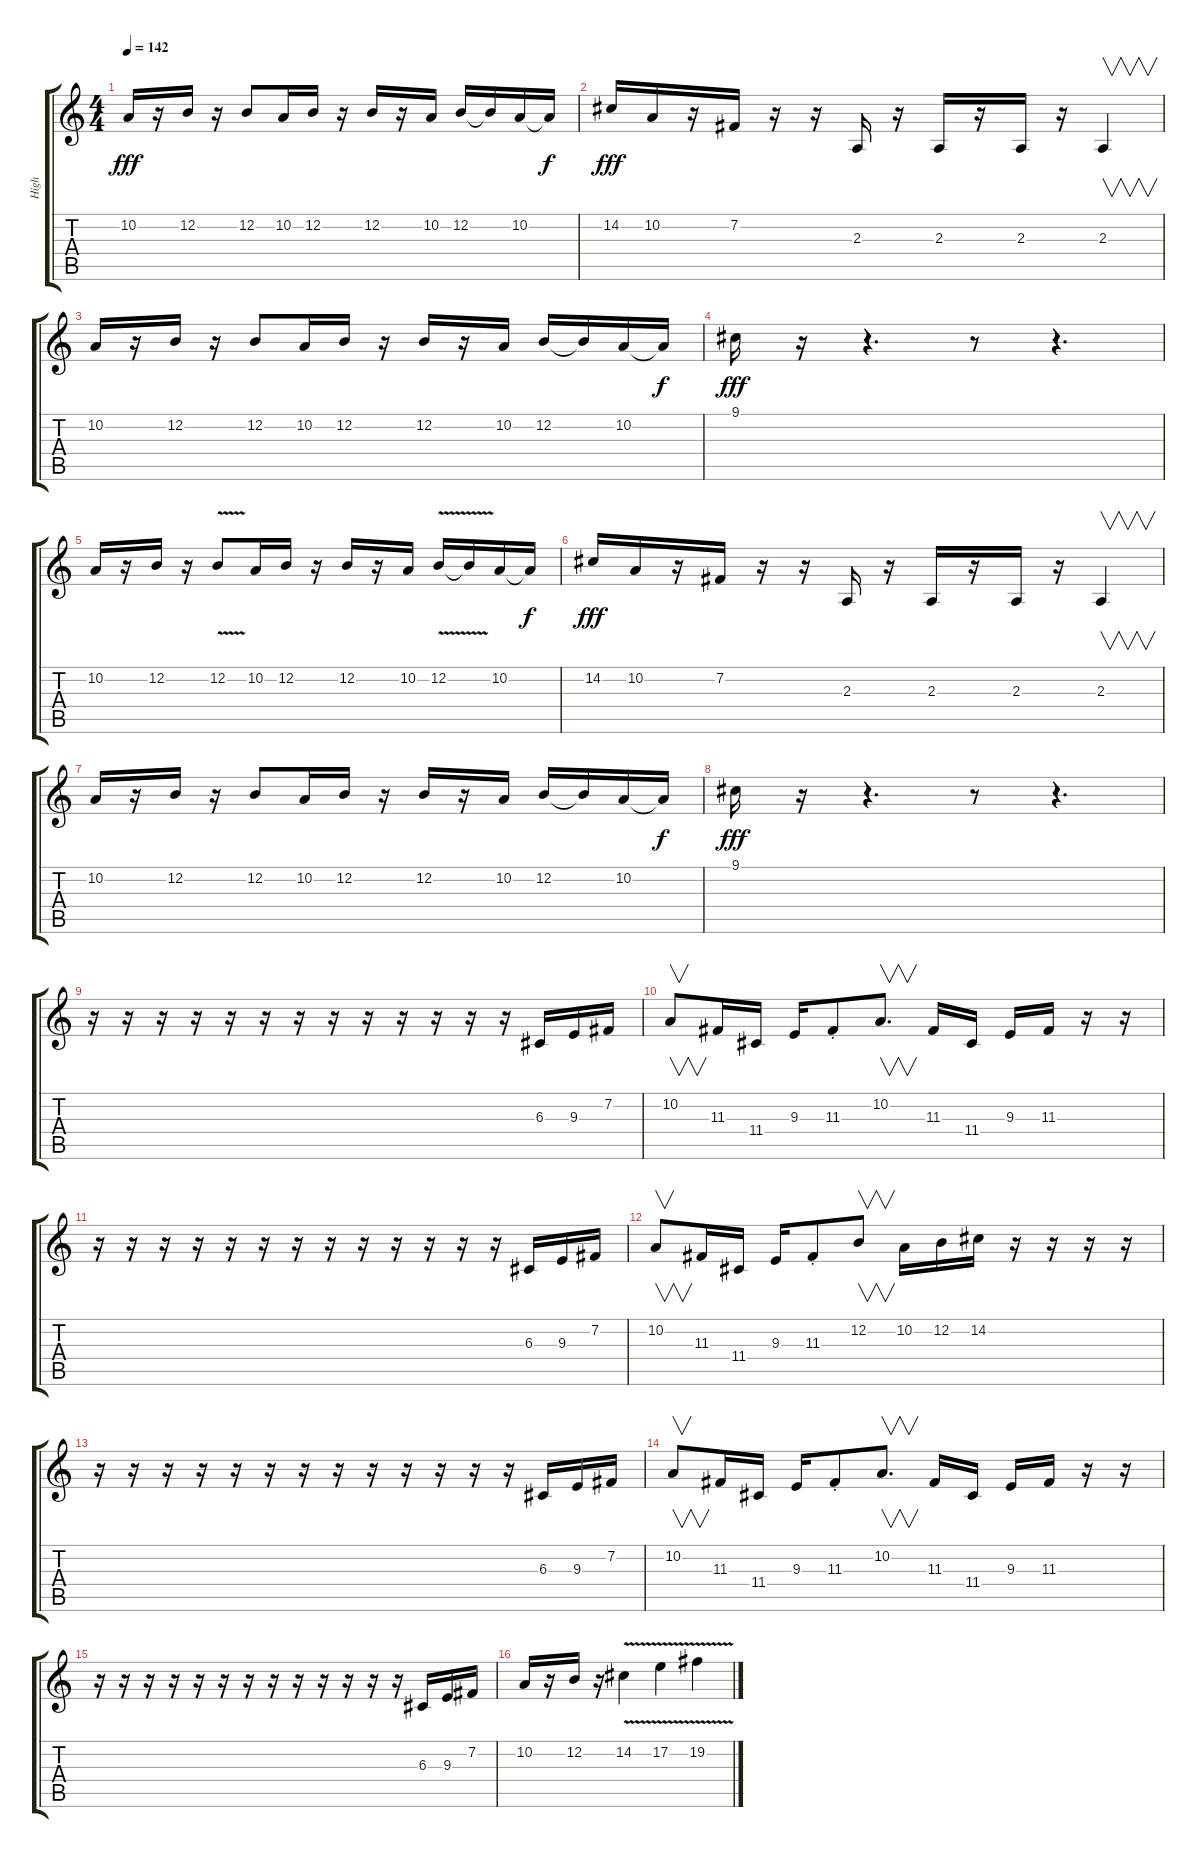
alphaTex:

\track ("High" "High") {instrument lead8bassandlead}
\staff {score tabs}
\tuning (E4 B3 G3 D3 A2 E2) {hide}
\ts (4 4)
\tempo 142
\clef g2
\ks c
10.2.16{dy fff} r.16 12.2.16 r.16 12.2.8 10.2.16 12.2.16 r.16 12.2.16 r.16 10.2.16 12.2.16 12.2{t}.16 10.2.16 10.2{t}.16{dy f} |
14.2.16{dy fff} 10.2.16 r.16 7.2.16 r.16 r.16 2.3.16 r.16 2.3.16 r.16 2.3.16 r.16 2.3.4{v} |
10.2.16 r.16 12.2.16 r.16 12.2.8 10.2.16 12.2.16 r.16 12.2.16 r.16 10.2.16 12.2.16 12.2{t}.16 10.2.16 10.2{t}.16{dy f} |
9.1.16{dy fff} r.16 r.4{d} r.8 r.4{d} |
10.2.16 r.16 12.2.16 r.16 12.2{v}.8 10.2.16 12.2.16 r.16 12.2.16 r.16 10.2.16 12.2{v}.16 12.2{t}.16 10.2.16 10.2{t}.16{dy f} |
14.2.16{dy fff} 10.2.16 r.16 7.2.16 r.16 r.16 2.3.16 r.16 2.3.16 r.16 2.3.16 r.16 2.3.4{v} |
10.2.16 r.16 12.2.16 r.16 12.2.8 10.2.16 12.2.16 r.16 12.2.16 r.16 10.2.16 12.2.16 12.2{t}.16 10.2.16 10.2{t}.16{dy f} |
9.1.16{dy fff} r.16 r.4{d} r.8 r.4{d} |
r.16 r.16 r.16 r.16 r.16 r.16 r.16 r.16 r.16 r.16 r.16 r.16 r.16 6.3.16 9.3.16 7.2.16 |
10.2.8{v} 11.3.16 11.4.16 9.3.16 11.3{st}.8 10.2.8{v d} 11.3.16 11.4.16 9.3.16 11.3.16 r.16 r.16 |
r.16 r.16 r.16 r.16 r.16 r.16 r.16 r.16 r.16 r.16 r.16 r.16 r.16 6.3.16 9.3.16 7.2.16 |
10.2.8{v} 11.3.16 11.4.16 9.3.16 11.3{st}.8 12.2.8{v} 10.2.16 12.2.16 14.2.16 r.16 r.16 r.16 r.16 |
r.16 r.16 r.16 r.16 r.16 r.16 r.16 r.16 r.16 r.16 r.16 r.16 r.16 6.3.16 9.3.16 7.2.16 |
10.2.8{v} 11.3.16 11.4.16 9.3.16 11.3{st}.8 10.2.8{v d} 11.3.16 11.4.16 9.3.16 11.3.16 r.16 r.16 |
r.16 r.16 r.16 r.16 r.16 r.16 r.16 r.16 r.16 r.16 r.16 r.16 r.16 6.3.16 9.3.16 7.2.16 |
10.2.16 r.16 12.2.16 r.16 14.2{v}.4 17.2{v}.4 19.2{v}.4
